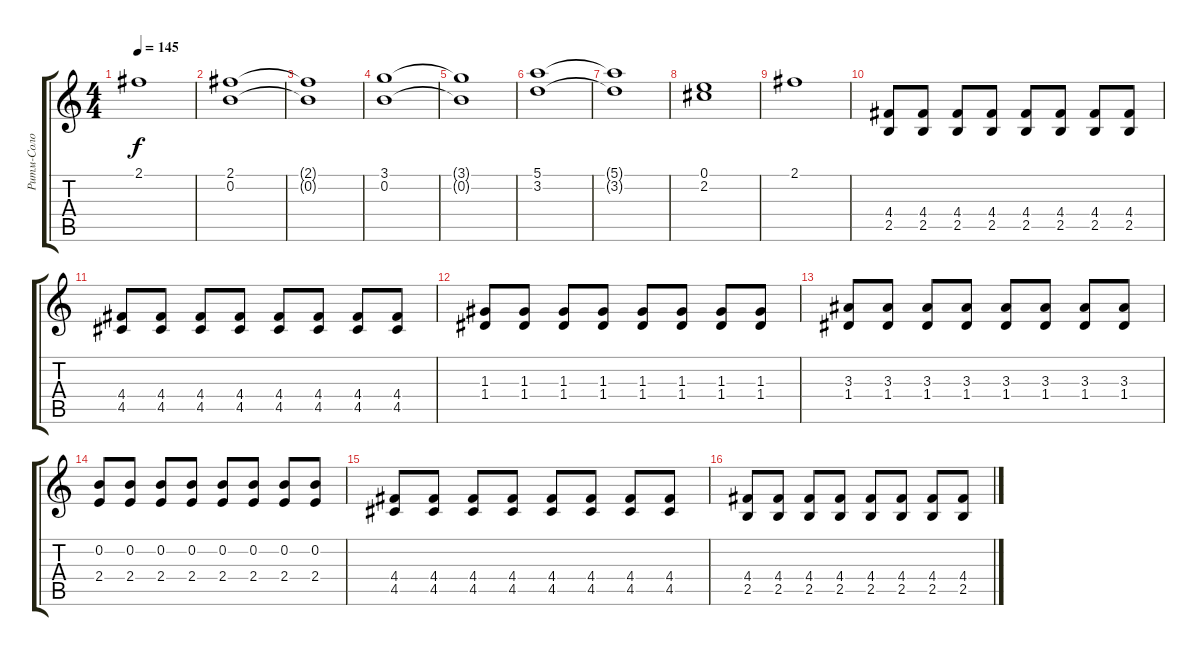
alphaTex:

\track ("Ритм-Соло" "Ритм-Соло") {instrument distortionguitar}
\staff {score tabs}
\tuning (E4 B3 G3 D3 A2 E2) {hide}
\ts (4 4)
\tempo 145
\clef g2
\ks c
2.1.1{dy f} |
(2.1 0.2).1 |
(2.1{t} 0.2{t}).1 |
(3.1 0.2).1 |
(3.1{t} 0.2{t}).1 |
(5.1 3.2).1 |
(5.1{t} 3.2{t}).1 |
(0.1 2.2).1 |
2.1.1 |
(4.4 2.5).8 (4.4 2.5).8 (4.4 2.5).8 (4.4 2.5).8 (4.4 2.5).8 (4.4 2.5).8 (4.4 2.5).8 (4.4 2.5).8 |
(4.4 4.5).8 (4.4 4.5).8 (4.4 4.5).8 (4.4 4.5).8 (4.4 4.5).8 (4.4 4.5).8 (4.4 4.5).8 (4.4 4.5).8 |
(1.3 1.4).8 (1.3 1.4).8 (1.3 1.4).8 (1.3 1.4).8 (1.3 1.4).8 (1.3 1.4).8 (1.3 1.4).8 (1.3 1.4).8 |
(3.3 1.4).8 (3.3 1.4).8 (3.3 1.4).8 (3.3 1.4).8 (3.3 1.4).8 (3.3 1.4).8 (3.3 1.4).8 (3.3 1.4).8 |
(0.2 2.4).8 (0.2 2.4).8 (0.2 2.4).8 (0.2 2.4).8 (0.2 2.4).8 (0.2 2.4).8 (0.2 2.4).8 (0.2 2.4).8 |
(4.4 4.5).8 (4.4 4.5).8 (4.4 4.5).8 (4.4 4.5).8 (4.4 4.5).8 (4.4 4.5).8 (4.4 4.5).8 (4.4 4.5).8 |
(4.4 2.5).8 (4.4 2.5).8 (4.4 2.5).8 (4.4 2.5).8 (4.4 2.5).8 (4.4 2.5).8 (4.4 2.5).8 (4.4 2.5).8
